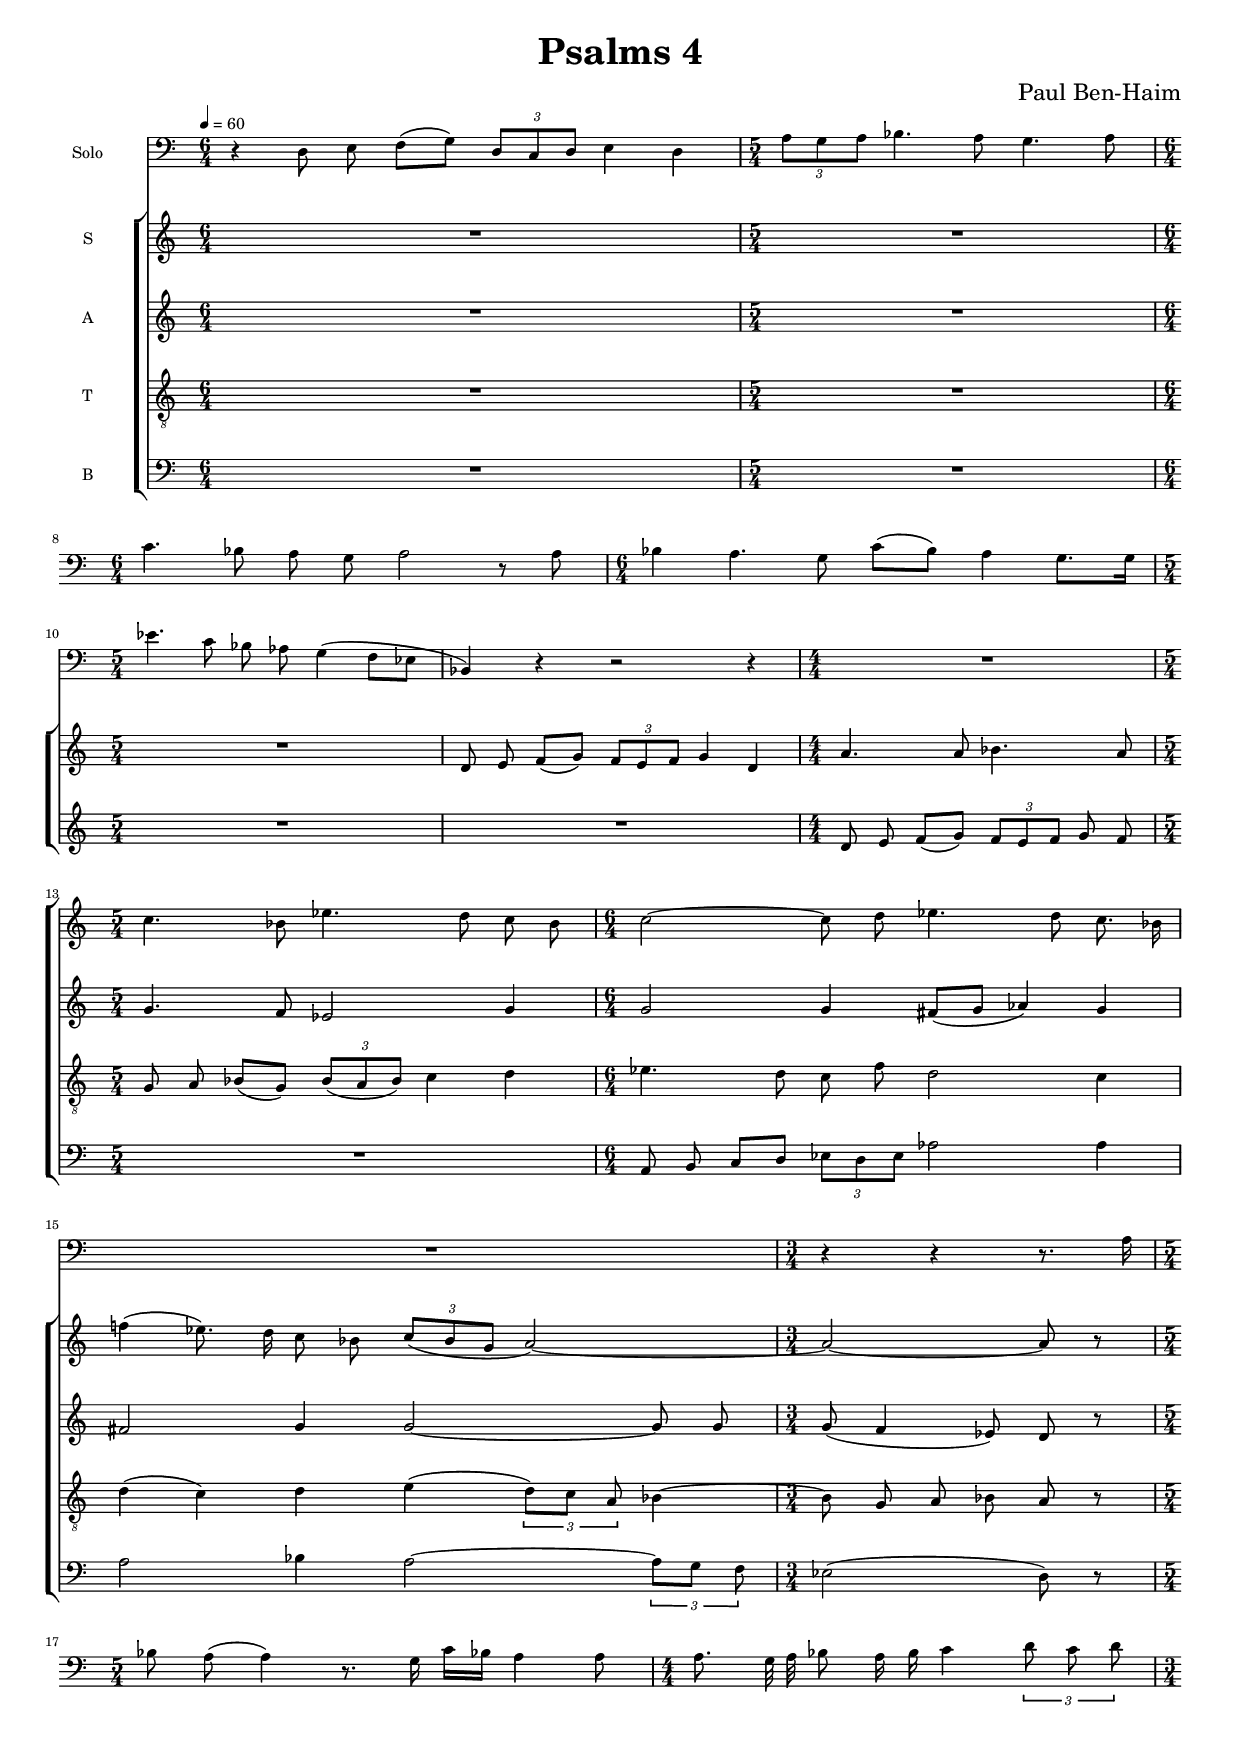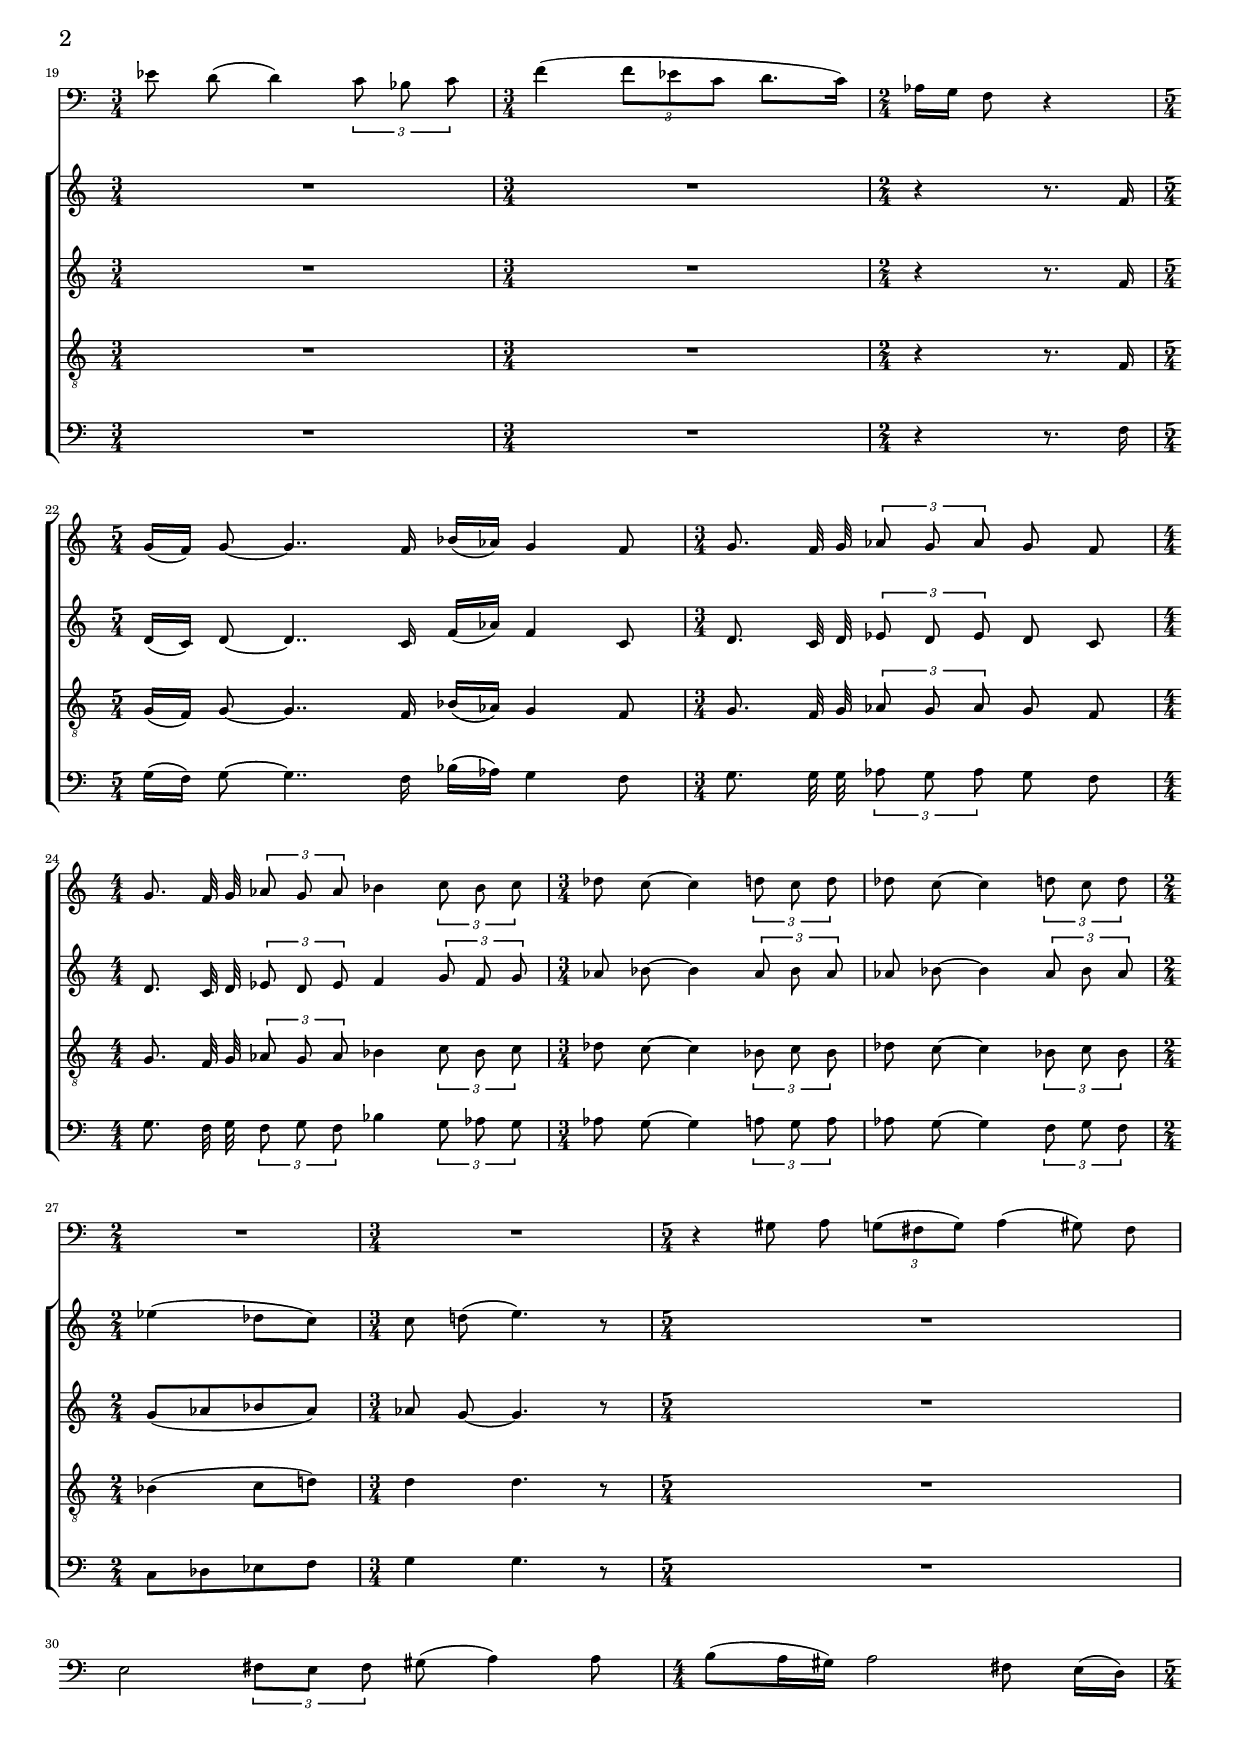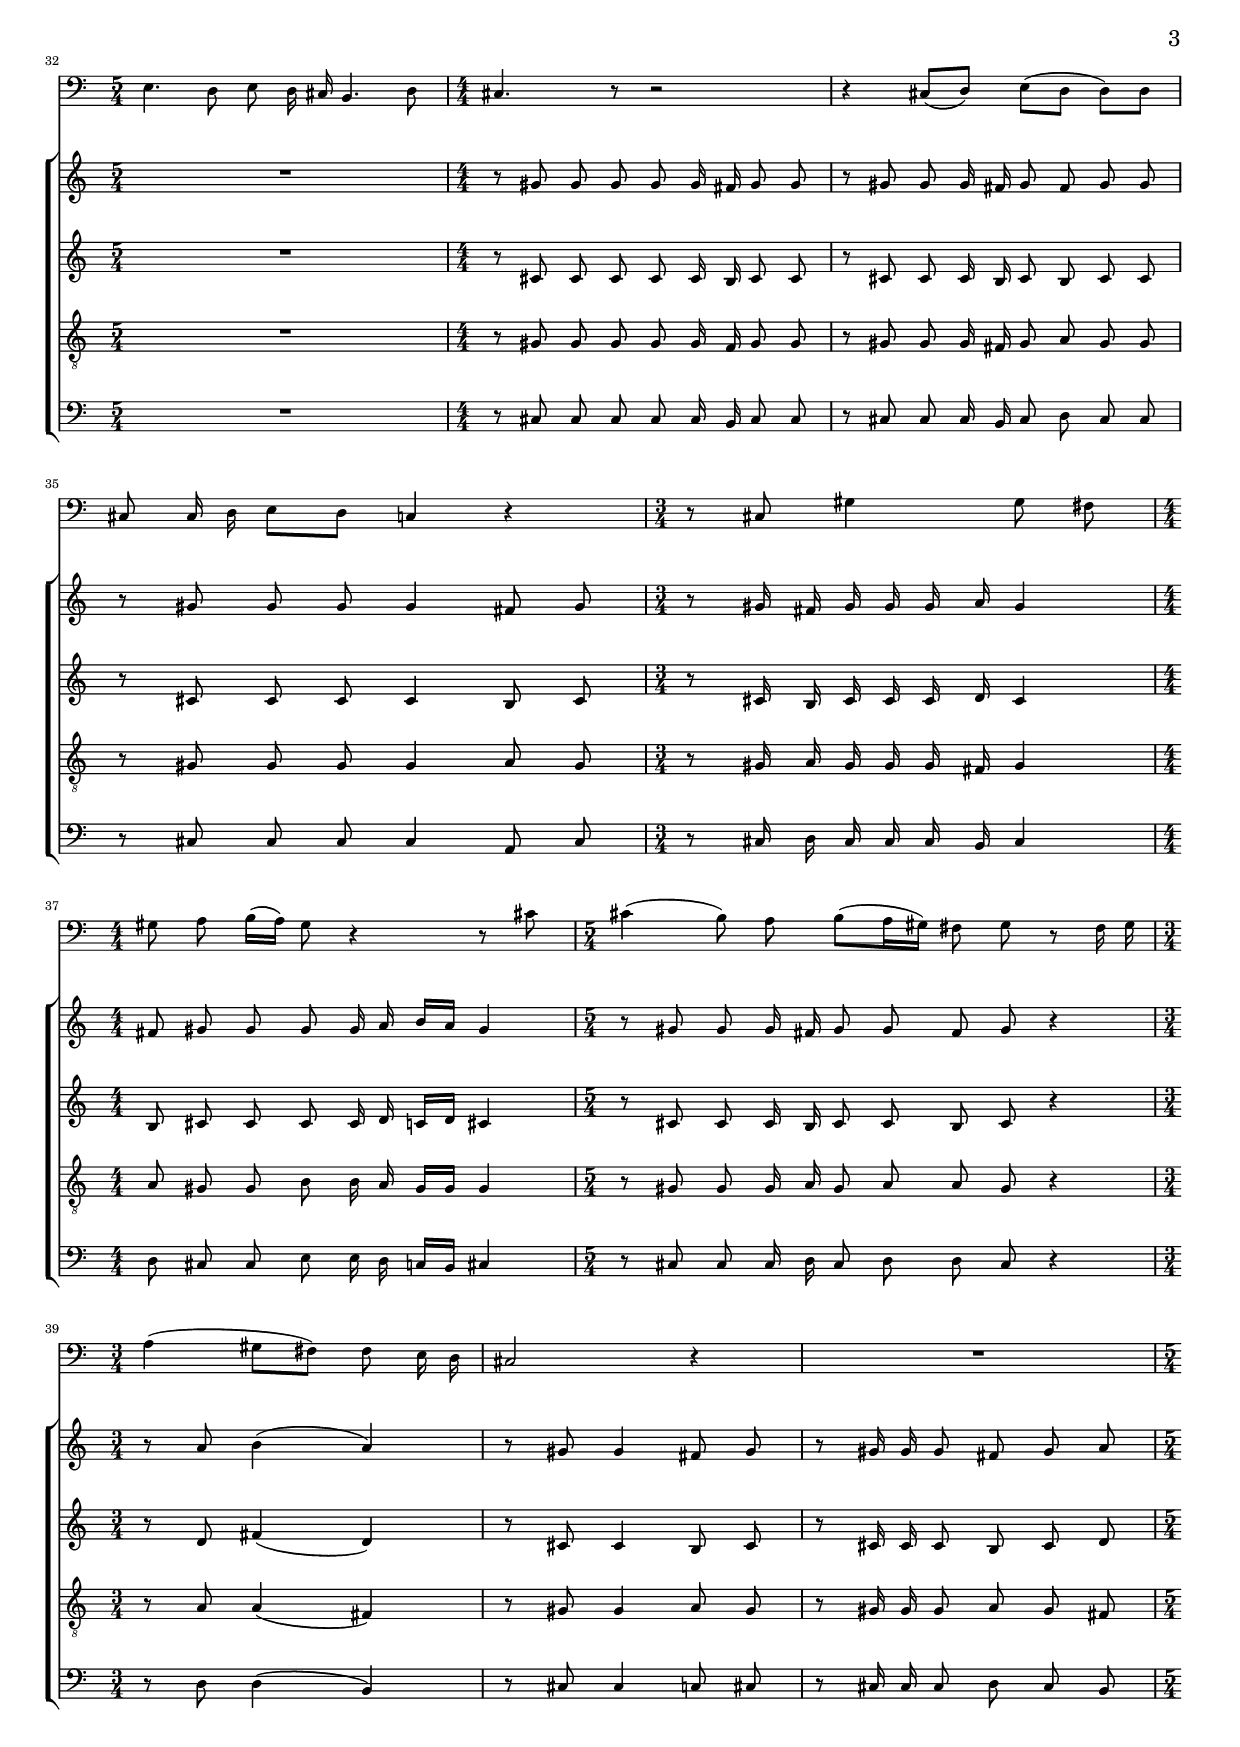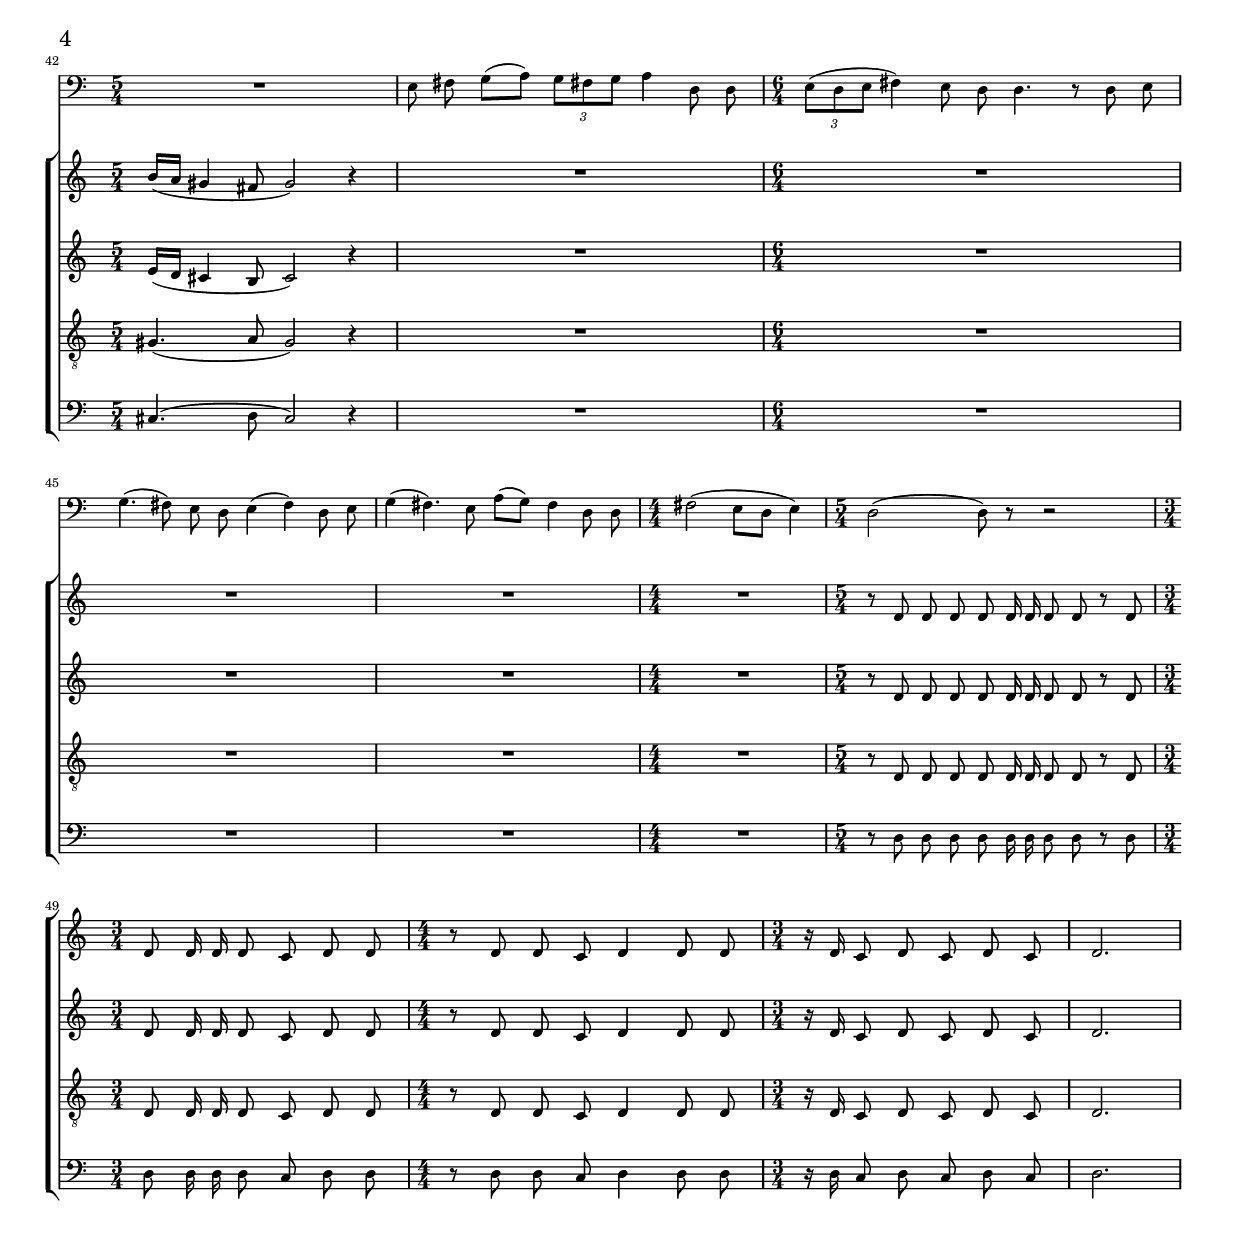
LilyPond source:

\include "english.ly"
\version "2.22.0"

global = {
  \key a \minor
  \time 5/4
  \tempo 4 = 60
}

%%%%%%%%%%%%%%%%%%%%%%%%%%%%%%%%
soloNotes = \relative c {
  \dynamicUp \numericTimeSignature
  \clef "bass"
  \time 6/4 r4 d8 e f[( g]) \times 2/3 { d8[ c d] } e4 d |
  \set Score.currentBarNumber = #7
  \time 5/4 \times 2/3 { a'8[ g a] } bf4. a8 g4. a8 |
\break
  \time 6/4 c4. bf8 a g a2 r8 a8 |
  bf4 a4. g8 c8[( bf]) a4 g8.[ g16] |
\break
  \time 5/4 ef'4. c8 bf af g4( f8[ ef] |
  bf4) r4 r2 r4 |
  \time 4/4 R1 |
\break
  \time 5/4 R1*5/4 |
  \time 6/4 R1*6/4 |
\break
  % Page 5
  R1*6/4 |
  \time 3/4 r4 r4 r8. a'16 |
\break
  \time 5/4 bf8 a8( a4) r8. g16 c16[ bf!16] a4 a8 |
  \time 4/4 a8. g32 a32 bf8 a16 bf16 c4 \times 2/3 { d8 c d } |
\break
  % Page 6
  \time 3/4 ef8 d8( d4) \times 2/3 { c8 bf c8 } |
  f4( \times 2/3 { f8[ ef c] } d8.[ c16]) |
  \time 2/4 af16[ g] f8 r4 |
\break
  \time 5/4 R1*5/4 |
  \time 4/4 R1*3/4 |
\break
  % Page 7
  R1 |
  \time 3/4 R1*3/4 |
  R1*3/4 |
\break
  \time 2/4 R1*2/4 |
  \time 3/4 R1*3/4 |
  \time 5/4 r4 gs8 a \times 2/3 { g8[( fs g]) } a4( gs8) fs |
\break
  % Page 8
  e2 \times 2/3 { fs8[ e] fs } gs8( a4) a8 |
  \time 4/4 b8[( a16 gs16]) a2 fs8 e16[( d]) |
\break
  \time 5/4 e4. d8 e d16 cs16 b4. d8 |
  \time 4/4 cs4. r8 r2 |
  r4 cs8[( d]) e[( d] d[) d] |
\break
  % Page 9
  cs8 cs16 d16 e8[ d] c4 r4 |
  \time 3/4 r8 cs8 gs'4 gs8 fs |
\break
  \time 4/4 gs8 a b16[( a]) gs8 r4 r8 cs8 |
  \time 5/4 cs4( b8) a8 b8[( a16 gs]) fs8 gs r8 fs16 gs16 |
\break
  % Page 10
  \time 3/4 a4( gs8[ fs]) fs8 e16 d16 |
  cs2 r4 |
  R1*3/4 |
\break
  \time 5/4 R1*5/4 |
  e8 fs g8[( a]) \times 2/3 { g8[ fs! g] } a4 d,8 d8 |
  \time 6/4  \times 2/3 { e8[( d e] } fs4) e8  d d4. r8 d8 e8 |
\break
  % Page 11
  g4.( fs8) e8 d e4( fs) d8 e8 |
  g4( fs4.) e8 a8[( g8]) fs4 d8 d8 | 
  \time 4/4 fs2( e8[ d8] e4) |
  \time 5/4 d2( d8) r8 r2 |
\break
  \time 3/4 R1*3/4 |
  \time 4/4 R1 |
  \time 3/4 R1*3/4 |
  R1*3/4 |
} % end of soloNotes

%%%%%%%%%%%%%%%%%%%%%%%%%%%%%%%%
sopMusic = \relative c'' {
  % page 1
  \dynamicUp \numericTimeSignature
  \time 6/4 R1*6/4 | \time 5/4 R1*5/4 | \time 6/4 R1*6/4 | \time 6/4 R1*6/4 |
  \time 5/4 R1*5/4 |
  d,8 e8 f[( g)] \times 2/3 { f[ e f] } g4 d |
  \time 4/4 a'4. a8 bf4. a8 |
  \time 5/4 c4. bf8 ef4. d8 c8 bf8 |
  \time 6/4 c2~ c8 d8 ef4. d8 c8. bf16 |
  % page 5
  f'!4( ef8.) d16 c8 bf \times 2/3 { c8[( bf g] } a2)~ |
  \time 3/4 a2~ a8 r8 |
  \time 5/4 R1*5/4 |
  \time 4/4 R1 |
  % page 6
  \time 3/4 R1*3/4 |
  \time 3/4 R1*3/4 |
  \time 2/4 r4 r8. f16 |
  \time 5/4 g16[( f]) g8~ g4.. f16 bf16[( af]) g4 f8 |
  \time 3/4 g8. f32 g32 \times 2/3 { af8 g af } g8 f |
  % page 7
  \time 4/4 g8. f32 g32 \times 2/3 { af8 g af } bf4 \times 2/3 { c8 bf c } |
  \time 3/4 df8 c8~ c4 \times 2/3 {d8 c d } |
            df8 c8~ c4 \times 2/3 {d8 c d } |
  \time 2/4 ef4( df8[ c]) |
  \time 3/4 c8 d!8( e4.) r8 |
  \time 5/4 R1*5/4 |
  % Page 8
  R1*5/4 |
  \time 4/4 R1 |
  \time 5/4 R1*5/4 |
  \time 4/4 r8 gs,8 gs8 gs8 gs8 gs16 fs16 gs8 gs8 |
            r8 gs8 gs8 gs16 fs16 gs8 fs gs8 gs8 |
\break
  % Page 9
  r8 gs8 gs gs gs4 fs8 gs |
  \time 3/4 r8 gs16 fs gs gs gs a gs4 |
\break
  \time 4/4 fs8 gs gs gs gs16 a16 b16[ a16] gs4 |
  \time 5/4 r8 gs8 gs gs16 fs16 gs8 gs8 fs gs r4 |
\break
  % Page 10
  \time 3/4 r8 a8 b4( a4) |
  r8 gs8 gs4 fs8 gs8 |
  r8 gs16 gs16 gs8 fs gs a |
\break
  \time 5/4 b16[( a] gs4 fs8 gs2) r4 |
  R1*5/4 |
  \time 6/4 R1*6/4 |
  % Page 11
  R1*6/4 |
  R1*6/4 |
  \time 4/4 R1 |
  \time 5/4 r8 d8 d d d d16 d16 d8 d8 r8 d8 |

  \time 3/4 d8 d16 d16 d8 c d d |
  \time 4/4 r8 d8 d c d4 d8 d8 |
  \time 3/4 r16 d16 c8 d c d c |
  d2. |
} % end-of sopMusic

%%%%%%%%%%%%%%%%%%%%%%%%%%%%%%%%
altMusic = \relative c'' {
  \dynamicUp \numericTimeSignature

  \time 6/4 R1*6/4 | \time 5/4 R1*5/4 | \time 6/4 R1*6/4 | R1*6/4 |
  \time 5/4 R1*5/4 |
  | R1*5/4 |
  \time 4/4 d,8 e8 f[( g)] \times 2/3 { f[ e f] } g8 f |
  \time 5/4 g4. f8 ef2 g4
  \time 6/4 g2 g4 fs8[( g] af4) g4 |
  % page 5
  fs2 g4 g2~ g8 g8 |
  \time 3/4 g8( f4 ef8) d8 r8 |
  \time 5/4 R1*5/4 |
  \time 4/4 R1 |
  % page 6
  \time 3/4 R1*3/4 |
  \time 3/4 R1*3/4 |
  \time 2/4 r4 r8. f16 |
  \time 5/4 d16[( c]) d8~ d4.. c16 f16[( af]) f4 c8 |
  \time 3/4 d8. c32 d32 \times 2/3 { ef8 d ef } d8 c |
  % Page 7
  \time 4/4 d8. c32 d32 \times 2/3 { ef8 d ef } f4 \times 2/3 { g8 f g } |
  \time 3/4 af8 bf~ bf4 \times 2/3 {af8 bf af } |
            af8 bf~ bf4 \times 2/3 {af8 bf af } |
  \time 2/4 g8[( af bf af]) |
  \time 3/4 af8 g8~ g4. r8 |
  \time 5/4 R1*5/4 |
  % Page 8
  R1*5/4 |
  \time 4/4 R1 |
  \time 5/4 R1*5/4 |
  \time 4/4 r8 cs,8 cs8 cs8 cs8 cs16 b16 cs8 cs8 |
            r8 cs8 cs8 cs16 b16 cs8 b cs8 cs8 |
  % Page 9
  r8 cs8 cs cs cs4 b8 cs |
  \time 3/4 r8 cs16 b cs cs cs d cs4 |
  \time 4/4 b8 cs cs cs cs16 d16 c16[ d16] cs4 |
  \time 5/4 r8 cs8 cs cs16 b16 cs8 cs8 b cs r4 |
  % Page 10
  \time 3/4 r8 d8 fs4( d4) |
  r8 cs8 cs4 b8 cs8 |
  r8 cs16 cs16 cs8 b cs d |
  \time 5/4 e16[( d] cs4 b8 cs2) r4 |
  R1*5/4 |
  \time 6/4 R1*6/4 |
  % Page 11
  R1*6/4 |
  R1*6/4 |
  \time 4/4 R1 |
  \time 5/4 r8 d8 d d d d16 d16 d8 d8 r8 d8 |

  \time 3/4 d8 d16 d16 d8 c d d |
  \time 4/4 r8 d8 d c d4 d8 d8 |
  \time 3/4 r16 d16 c8 d c d c |
  d2. |
} % end of altMusic

%%%%%%%%%%%%%%%%%%%%%%%%%%%%%%%%
tenMusic = \relative c' {
  \dynamicUp \numericTimeSignature
  \time 6/4 R1*6/4 | \time 5/4 R1*5/4 | \time 6/4 R1*6/4 | R1*6/4 |
  \time 5/4 R1*5/4 |
  R1*5/4 | \time 4/4 R1
  \time 5/4 g8 a8 bf[( g]) \times 2/3 { bf8[ (a bf]) } c4 d |
  \time 6/4 ef4. d8 c f d2 c4 |
  % page 5
  d4( c) d e( \times 2/3 { d8[) c] a } bf4~ |
  \time 3/4 bf8 g a bf a r |
  \time 5/4 R1*5/4
  \time 4/4 R1 |
  % page 6
  \time 3/4 R1*3/4 |
  \time 3/4 R1*3/4 |
  \time 2/4 r4 r8. f16 |
  \time 5/4 g16[( f]) g8 ~ g4.. f16 bf16[( af]) g4 f8 |
  \time 3/4 g8. f32 g32 \times 2/3 { af8 g af } g8 f |
  % Page 7
  \time 4/4 g8. f32 g32 \times 2/3 { af8 g af } bf4 \times 2/3 { c8 bf c } |
  \time 3/4 df8 c8~ c4 \times 2/3 {bf8 c bf } |
            df8 c8~ c4 \times 2/3 {bf8 c bf } |
  \time 2/4 bf4( c8[ d!]) |
  \time 3/4 d4 d4. r8 |
  \time 5/4 R1*5/4 |
  % Page 8
  R1*5/4 |
  \time 4/4 R1 |
  \time 5/4 R1*5/4 |
  \time 4/4 r8 gs,8 gs8 gs8 gs8 gs16 f16 gs8 gs8 |
            r8 gs8 gs8 gs16 fs16 gs8 a gs8 gs8 |
  % Page 9
  r8 gs8 gs gs gs4 a8 gs |
  \time 3/4 r8 gs16 a gs gs gs fs gs4 |
  \time 4/4 a8 gs gs b b16 a16 gs16[ gs16] gs4 |
  \time 5/4 r8 gs8 gs gs16 a16 gs8 a8 a gs r4 |
  % Page 10
  \time 3/4 r8 a8 a4( fs4) |
  r8 gs8 gs4 a8 gs8 |
  r8 gs16 gs16 gs8 a gs fs |
  \time 5/4 gs4.( a8 gs2) r4 |
  R1*5/4 |
  \time 6/4 R1*6/4 |
  % Page 11
  R1*6/4 |
  R1*6/4 |
  \time 4/4 R1 |
  \time 5/4 r8 d8 d d d d16 d16 d8 d8 r8 d8 |

  \time 3/4 d8 d16 d16 d8 c d d |
  \time 4/4 r8 d8 d c d4 d8 d8 |
  \time 3/4 r16 d16 c8 d c d c |
  d2. |
} % end of tenMusic

%%%%%%%%%%%%%%%%%%%%%%%%%%%%%%%%
basMusic = \relative c {
  \dynamicUp \numericTimeSignature
  \time 6/4 R1*6/4 | \time 5/4 R1*5/4 | \time 6/4 R1*6/4 | R1*6/4 |
  \time 5/4 R1*5/4 |
  R1*5/4 |
  \time 4/4 R1 |
  \time 5/4 R1*5/4 |
  \time 6/4 a8 b c[ d] \times 2/3 { ef[ d ef] } af2 af4 |
  % page 5
  a2 bf4 a2~ \times 2/3 { a8[ g] f } |
  \time 3/4 ef2( d8) r8 |
  \time 5/4 R1*5/4 |
  \time 4/4 R1 |
  % page 6
  \time 3/4 R1*3/4 |
  \time 3/4 R1*3/4 |
  \time 2/4 r4 r8. f16 |
  \time 5/4 g16[( f]) g8~ g4.. f16 bf16[( af]) g4 f8 |
  \time 3/4 g8. g32 g32 \times 2/3 { af8 g af } g8 f |
  % Page 7
  \time 4/4 g8. f32 g32 \times 2/3 { f8 g f } bf4 \times 2/3 { g8 af g } |
  \time 3/4 af8 g8~ g4 \times 2/3 {a8 g a } |
            af8 g8~ g4 \times 2/3 {f8 g f } |
  \time 2/4 c8[ df ef f] |
  \time 3/4 g4 g4. r8 |
  \time 5/4 R1*5/4 |
  % Page 8
  R1*5/4 |
  \time 4/4 R1 |
  \time 5/4 R1*5/4 |
  \time 4/4 r8 cs,8 cs8 cs8 cs8 cs16 b16 cs8 cs8 |
            r8 cs8 cs8 cs16 b16 cs8 d cs8 cs8 |
  % Page 9
  r8 cs8 cs cs cs4 a8 cs |
  \time 3/4 r8 cs16 d cs cs cs b cs4 |
  \time 4/4 d8 cs cs e e16 d16 c16[ b16] cs4 |
  \time 5/4 r8 cs8 cs cs16 d16 cs8 d8 d cs r4 |
  % Page 10
  \time 3/4 r8 d8 d4( b4) |
  r8 cs8 cs4 c8 cs8 |
  r8 cs16 cs16 cs8 d cs b |
  \time 5/4 cs4.( d8 cs2) r4 |
  R1*5/4 |
  \time 6/4 R1*6/4 |
  % Page 11
  R1*6/4 |
  R1*6/4 |
  \time 4/4 R1 |
  \time 5/4 r8 d8 d d d d16 d16 d8 d8 r8 d8 |

  \time 3/4 d8 d16 d16 d8 c d d |
  \time 4/4 r8 d8 d c d4 d8 d8 |
  \time 3/4 r16 d16 c8 d c d c |
  d2. |
} % end of basMusic


\header {
  title = "Psalms 4"
  composer = "Paul Ben-Haim"
  % Do not display the tagline for this book
  % tagline = ##f
}

\layout {
  #(layout-set-staff-size 14)
  \context {
    \Staff
    \RemoveEmptyStaves
  }
  \context {
    \ChoirStaff
    \RemoveEmptyStaves
  }
  % \context {
  %   \Lyrics
  %   \override  LyricHyphen #'minimum-distance = #0.8
  % }
}

\score {
  <<
    \new Staff {
      \set Staff.midiInstrument = "clarinet"
    \new Voice = "SoloVoice" <<
      \set Staff.instrumentName = "Solo"
      \autoBeamOff
      \global \soloNotes
    >>
    }
    \new ChoirStaff <<

      \new Staff = "sop" <<
      \set Staff.midiInstrument = "flute"
        \new Voice = "sopranos" {
          \set Staff.instrumentName = "S"
          <<
             \autoBeamOff
             \global \sopMusic
          >>
        }
      >>

      \new Staff = "alt" <<
	\set Staff.midiInstrument = #"oboe"
        \new Voice = "altos" {
          \set Staff.instrumentName = "A"
          <<
             \autoBeamOff
             \global \altMusic
          >>
        }
      >>

      \new Staff = "ten" <<
	% \set Staff.midiInstrument = #"cello"        %% too vibrator
	% \set Staff.midiInstrument = #"tenor sax"    %% Too loud
	\set Staff.midiInstrument = #"english horn"
        \clef "G_8"
        \new Voice = "tenors" {
          \set Staff.instrumentName = "T"
          <<
             \autoBeamOff
             \global \tenMusic
          >>
        }
      >>

      \new Staff = "bas" <<
	\set Staff.midiInstrument = #"bassoon"
        \clef bass
        \new Voice = "basses" {
          \set Staff.instrumentName = "B"
          <<
             \autoBeamOff
             \global \basMusic
          >>
        }
      >>

    >>
  >>

  \header { }

  \layout {
    % $(layout-set-staff-size 17)
    % \override LyricText #'font-size = #1.81
    \context {
      \Staff
    }
  }
  \midi {
    \context {
      \Score
    }
  }
}
